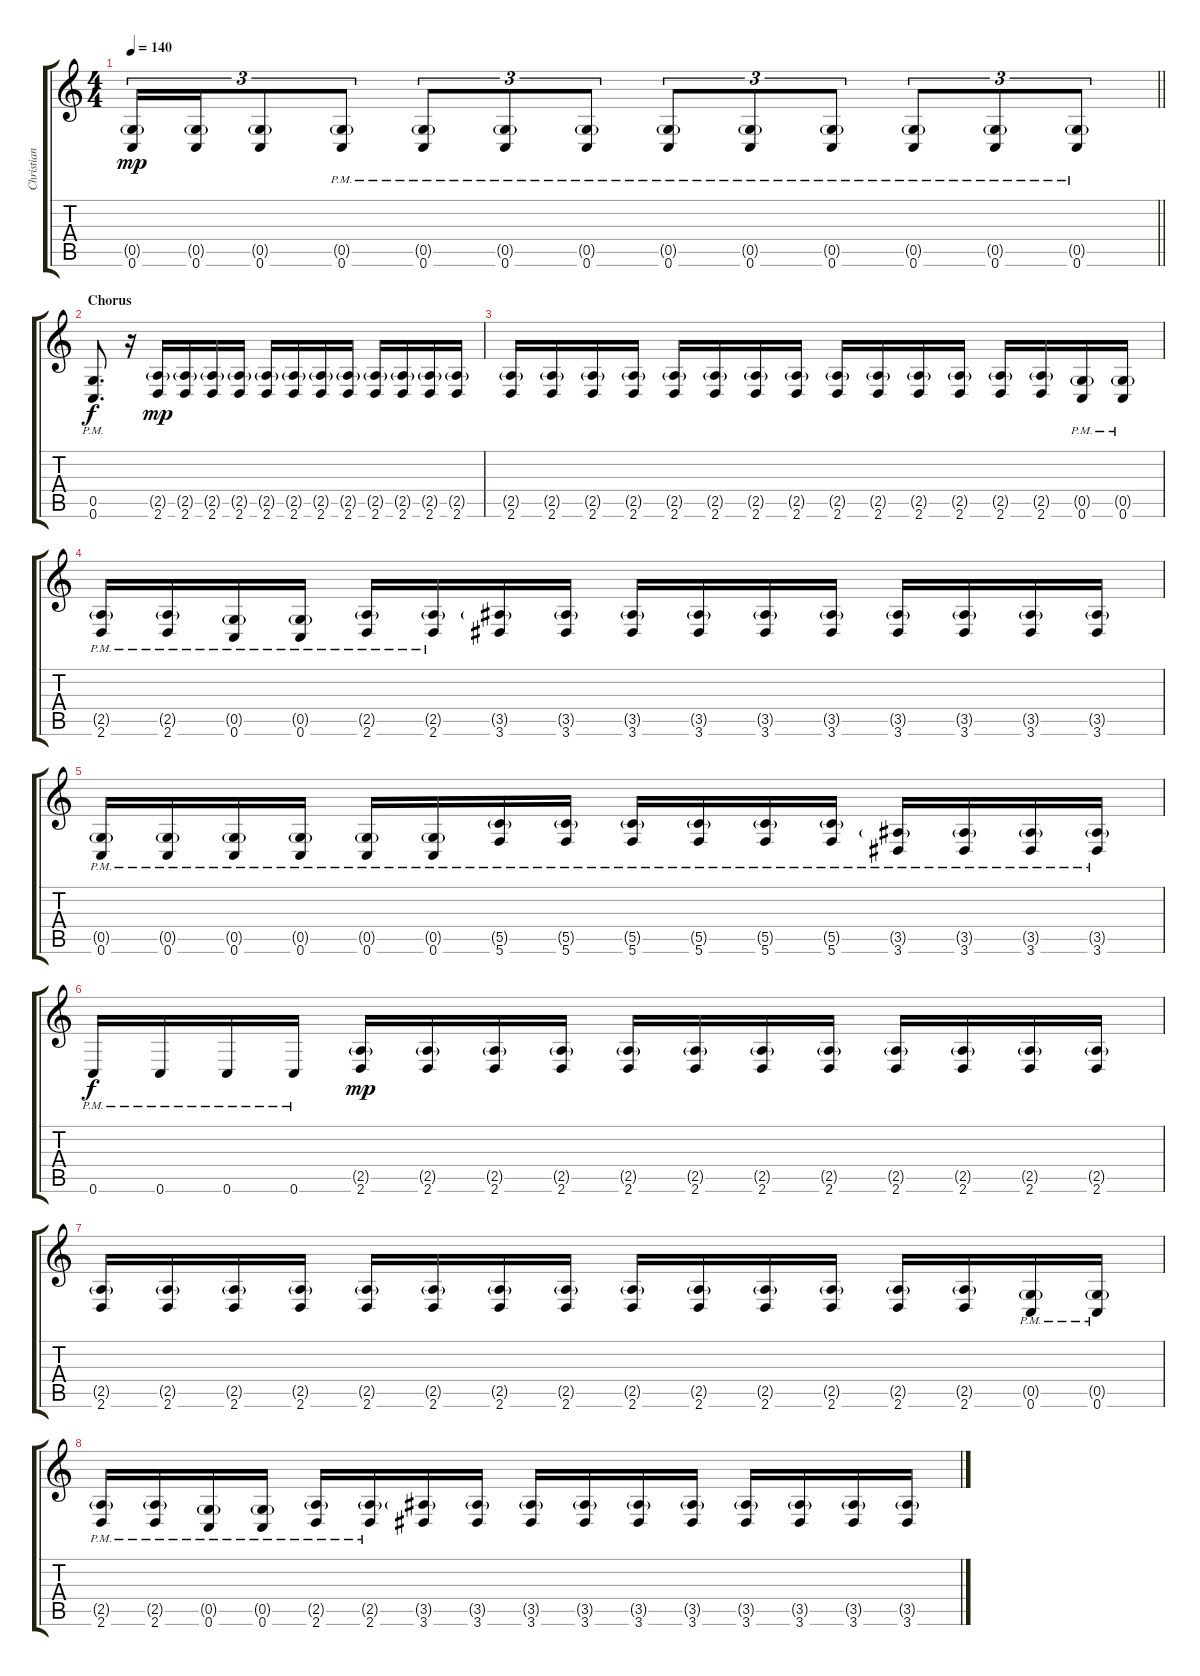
\track ("Christian Andreu" "Christian ") {instrument overdrivenguitar}
\staff {score tabs}
\tuning (D4 A3 F3 C3 G2 C2) {hide}
\ts (4 4)
\tempo 140
\clef g2
\barLineRight lightlight
\ks c
(0.5{g} 0.6).16{tu (3 2) dy mp} (0.5{g} 0.6).16{tu (3 2)} (0.5{g} 0.6).8{tu (3 2)} (0.5{g pm} 0.6{pm}).8{tu (3 2)} (0.5{g pm} 0.6{pm}).8{tu (3 2)} (0.5{g pm} 0.6{pm}).8{tu (3 2)} (0.5{g pm} 0.6{pm}).8{tu (3 2)} (0.5{g pm} 0.6{pm}).8{tu (3 2)} (0.5{g pm} 0.6{pm}).8{tu (3 2)} (0.5{g pm} 0.6{pm}).8{tu (3 2)} (0.5{g pm} 0.6{pm}).8{tu (3 2)} (0.5{g pm} 0.6{pm}).8{tu (3 2)} (0.5{g pm} 0.6{pm}).8{tu (3 2)} |
\section ("" "Chorus")
(0.5{pm} 0.6{pm}).8{d dy f} r.16 (2.5{g} 2.6).16{dy mp} (2.5{g} 2.6).16 (2.5{g} 2.6).16 (2.5{g} 2.6).16 (2.5{g} 2.6).16 (2.5{g} 2.6).16 (2.5{g} 2.6).16 (2.5{g} 2.6).16 (2.5{g} 2.6).16 (2.5{g} 2.6).16 (2.5{g} 2.6).16 (2.5{g} 2.6).16 |
(2.5{g} 2.6).16 (2.5{g} 2.6).16 (2.5{g} 2.6).16 (2.5{g} 2.6).16 (2.5{g} 2.6).16 (2.5{g} 2.6).16 (2.5{g} 2.6).16 (2.5{g} 2.6).16 (2.5{g} 2.6).16 (2.5{g} 2.6).16 (2.5{g} 2.6).16 (2.5{g} 2.6).16 (2.5{g} 2.6).16 (2.5{g} 2.6).16 (0.5{g pm} 0.6{pm}).16 (0.5{g pm} 0.6{pm}).16 |
(2.5{g pm} 2.6{pm}).16 (2.5{g pm} 2.6{pm}).16 (0.5{g pm} 0.6{pm}).16 (0.5{g pm} 0.6{pm}).16 (2.5{g pm} 2.6{pm}).16 (2.5{g pm} 2.6{pm}).16 (3.5{g} 3.6).16 (3.5{g} 3.6).16 (3.5{g} 3.6).16 (3.5{g} 3.6).16 (3.5{g} 3.6).16 (3.5{g} 3.6).16 (3.5{g} 3.6).16 (3.5{g} 3.6).16 (3.5{g} 3.6).16 (3.5{g} 3.6).16 |
(0.5{g pm} 0.6{pm}).16 (0.5{g pm} 0.6{pm}).16 (0.5{g pm} 0.6{pm}).16 (0.5{g pm} 0.6{pm}).16 (0.5{g pm} 0.6{pm}).16 (0.5{g pm} 0.6{pm}).16 (5.5{g pm} 5.6{pm}).16 (5.5{g pm} 5.6{pm}).16 (5.5{g pm} 5.6{pm}).16 (5.5{g pm} 5.6{pm}).16 (5.5{g pm} 5.6{pm}).16 (5.5{g pm} 5.6{pm}).16 (3.5{g pm} 3.6{pm}).16 (3.5{g pm} 3.6{pm}).16 (3.5{g pm} 3.6{pm}).16 (3.5{g pm} 3.6{pm}).16 |
0.6{pm}.16{dy f} 0.6{pm}.16 0.6{pm}.16 0.6{pm}.16 (2.5{g} 2.6).16{dy mp} (2.5{g} 2.6).16 (2.5{g} 2.6).16 (2.5{g} 2.6).16 (2.5{g} 2.6).16 (2.5{g} 2.6).16 (2.5{g} 2.6).16 (2.5{g} 2.6).16 (2.5{g} 2.6).16 (2.5{g} 2.6).16 (2.5{g} 2.6).16 (2.5{g} 2.6).16 |
(2.5{g} 2.6).16 (2.5{g} 2.6).16 (2.5{g} 2.6).16 (2.5{g} 2.6).16 (2.5{g} 2.6).16 (2.5{g} 2.6).16 (2.5{g} 2.6).16 (2.5{g} 2.6).16 (2.5{g} 2.6).16 (2.5{g} 2.6).16 (2.5{g} 2.6).16 (2.5{g} 2.6).16 (2.5{g} 2.6).16 (2.5{g} 2.6).16 (0.5{g pm} 0.6{pm}).16 (0.5{g pm} 0.6{pm}).16 |
(2.5{g pm} 2.6{pm}).16 (2.5{g pm} 2.6{pm}).16 (0.5{g pm} 0.6{pm}).16 (0.5{g pm} 0.6{pm}).16 (2.5{g pm} 2.6{pm}).16 (2.5{g pm} 2.6{pm}).16 (3.5{g} 3.6).16 (3.5{g} 3.6).16 (3.5{g} 3.6).16 (3.5{g} 3.6).16 (3.5{g} 3.6).16 (3.5{g} 3.6).16 (3.5{g} 3.6).16 (3.5{g} 3.6).16 (3.5{g} 3.6).16 (3.5{g} 3.6).16
